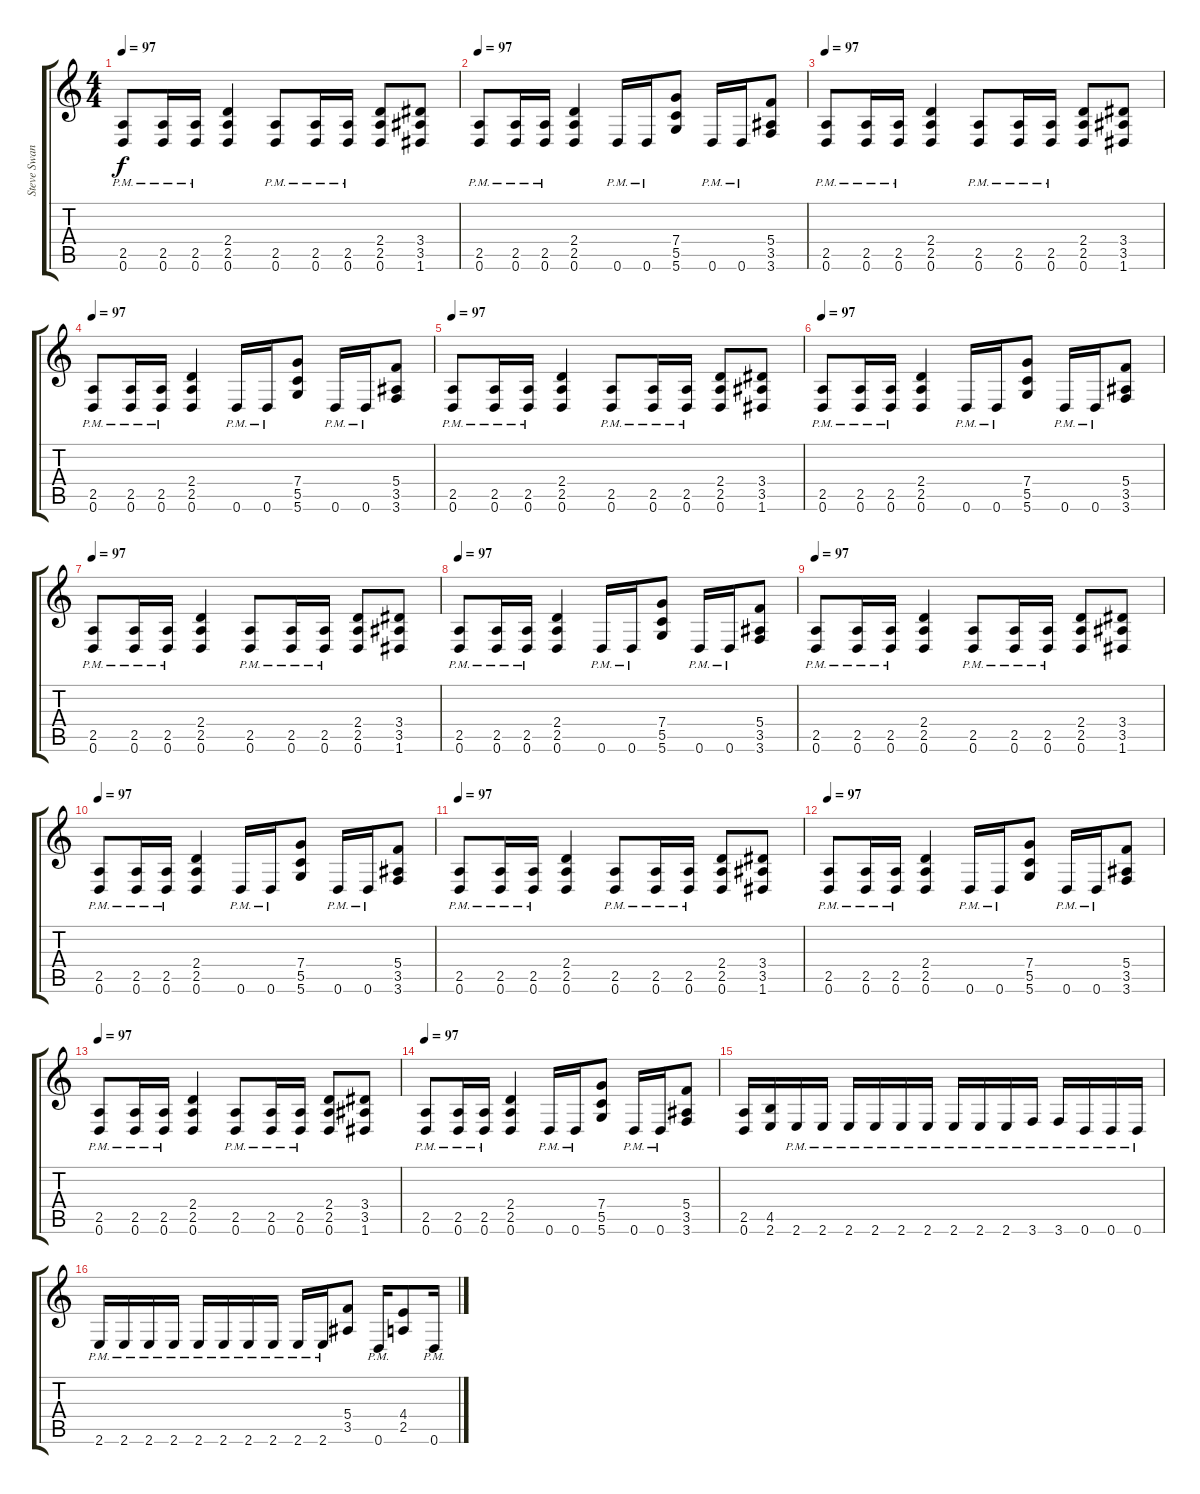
\track ("Steve Swanson (Rythm Guitar + Solo)" "Steve Swan") {instrument overdrivenguitar}
\staff {score tabs}
\tuning (D4 A3 F3 C3 G2 D2) {hide}
\ts (4 4)
\tempo 97
\clef g2
\ks c
(2.5{pm} 0.6{pm}).8{dy f} (2.5{pm} 0.6{pm}).16 (2.5{pm} 0.6{pm}).16 (2.4 2.5 0.6).4 (2.5{pm} 0.6{pm}).8 (2.5{pm} 0.6{pm}).16 (2.5{pm} 0.6{pm}).16 (2.4 2.5 0.6).8 (3.4 3.5 1.6).8 |
\tempo 97
(2.5{pm} 0.6{pm}).8 (2.5{pm} 0.6{pm}).16 (2.5{pm} 0.6{pm}).16 (2.4 2.5 0.6).4 0.6{pm}.16 0.6{pm}.16 (7.4 5.5 5.6).8 0.6{pm}.16 0.6{pm}.16 (5.4 3.5 3.6).8 |
\tempo 97
(2.5{pm} 0.6{pm}).8 (2.5{pm} 0.6{pm}).16 (2.5{pm} 0.6{pm}).16 (2.4 2.5 0.6).4 (2.5{pm} 0.6{pm}).8 (2.5{pm} 0.6{pm}).16 (2.5{pm} 0.6{pm}).16 (2.4 2.5 0.6).8 (3.4 3.5 1.6).8 |
\tempo 97
(2.5{pm} 0.6{pm}).8 (2.5{pm} 0.6{pm}).16 (2.5{pm} 0.6{pm}).16 (2.4 2.5 0.6).4 0.6{pm}.16 0.6{pm}.16 (7.4 5.5 5.6).8 0.6{pm}.16 0.6{pm}.16 (5.4 3.5 3.6).8 |
\tempo 97
(2.5{pm} 0.6{pm}).8 (2.5{pm} 0.6{pm}).16 (2.5{pm} 0.6{pm}).16 (2.4 2.5 0.6).4 (2.5{pm} 0.6{pm}).8 (2.5{pm} 0.6{pm}).16 (2.5{pm} 0.6{pm}).16 (2.4 2.5 0.6).8 (3.4 3.5 1.6).8 |
\tempo 97
(2.5{pm} 0.6{pm}).8 (2.5{pm} 0.6{pm}).16 (2.5{pm} 0.6{pm}).16 (2.4 2.5 0.6).4 0.6{pm}.16 0.6{pm}.16 (7.4 5.5 5.6).8 0.6{pm}.16 0.6{pm}.16 (5.4 3.5 3.6).8 |
\tempo 97
(2.5{pm} 0.6{pm}).8 (2.5{pm} 0.6{pm}).16 (2.5{pm} 0.6{pm}).16 (2.4 2.5 0.6).4 (2.5{pm} 0.6{pm}).8 (2.5{pm} 0.6{pm}).16 (2.5{pm} 0.6{pm}).16 (2.4 2.5 0.6).8 (3.4 3.5 1.6).8 |
\tempo 97
(2.5{pm} 0.6{pm}).8 (2.5{pm} 0.6{pm}).16 (2.5{pm} 0.6{pm}).16 (2.4 2.5 0.6).4 0.6{pm}.16 0.6{pm}.16 (7.4 5.5 5.6).8 0.6{pm}.16 0.6{pm}.16 (5.4 3.5 3.6).8 |
\tempo 97
(2.5{pm} 0.6{pm}).8 (2.5{pm} 0.6{pm}).16 (2.5{pm} 0.6{pm}).16 (2.4 2.5 0.6).4 (2.5{pm} 0.6{pm}).8 (2.5{pm} 0.6{pm}).16 (2.5{pm} 0.6{pm}).16 (2.4 2.5 0.6).8 (3.4 3.5 1.6).8 |
\tempo 97
(2.5{pm} 0.6{pm}).8 (2.5{pm} 0.6{pm}).16 (2.5{pm} 0.6{pm}).16 (2.4 2.5 0.6).4 0.6{pm}.16 0.6{pm}.16 (7.4 5.5 5.6).8 0.6{pm}.16 0.6{pm}.16 (5.4 3.5 3.6).8 |
\tempo 97
(2.5{pm} 0.6{pm}).8 (2.5{pm} 0.6{pm}).16 (2.5{pm} 0.6{pm}).16 (2.4 2.5 0.6).4 (2.5{pm} 0.6{pm}).8 (2.5{pm} 0.6{pm}).16 (2.5{pm} 0.6{pm}).16 (2.4 2.5 0.6).8 (3.4 3.5 1.6).8 |
\tempo 97
(2.5{pm} 0.6{pm}).8 (2.5{pm} 0.6{pm}).16 (2.5{pm} 0.6{pm}).16 (2.4 2.5 0.6).4 0.6{pm}.16 0.6{pm}.16 (7.4 5.5 5.6).8 0.6{pm}.16 0.6{pm}.16 (5.4 3.5 3.6).8 |
\tempo 97
(2.5{pm} 0.6{pm}).8 (2.5{pm} 0.6{pm}).16 (2.5{pm} 0.6{pm}).16 (2.4 2.5 0.6).4 (2.5{pm} 0.6{pm}).8 (2.5{pm} 0.6{pm}).16 (2.5{pm} 0.6{pm}).16 (2.4 2.5 0.6).8 (3.4 3.5 1.6).8 |
\tempo 97
(2.5{pm} 0.6{pm}).8 (2.5{pm} 0.6{pm}).16 (2.5{pm} 0.6{pm}).16 (2.4 2.5 0.6).4 0.6{pm}.16 0.6{pm}.16 (7.4 5.5 5.6).8 0.6{pm}.16 0.6{pm}.16 (5.4 3.5 3.6).8 |
(2.5 0.6).16 (4.5 2.6).16 2.6{pm}.16 2.6{pm}.16 2.6{pm}.16 2.6{pm}.16 2.6{pm}.16 2.6{pm}.16 2.6{pm}.16 2.6{pm}.16 2.6{pm}.16 3.6{pm}.16 3.6{pm}.16 0.6{pm}.16 0.6{pm}.16 0.6{pm}.16 |
2.6{pm}.16 2.6{pm}.16 2.6{pm}.16 2.6{pm}.16 2.6{pm}.16 2.6{pm}.16 2.6{pm}.16 2.6{pm}.16 2.6{pm}.16 2.6{pm}.16 (5.4 3.5).8 0.6{pm}.16 (4.4 2.5).8 0.6{pm}.16
